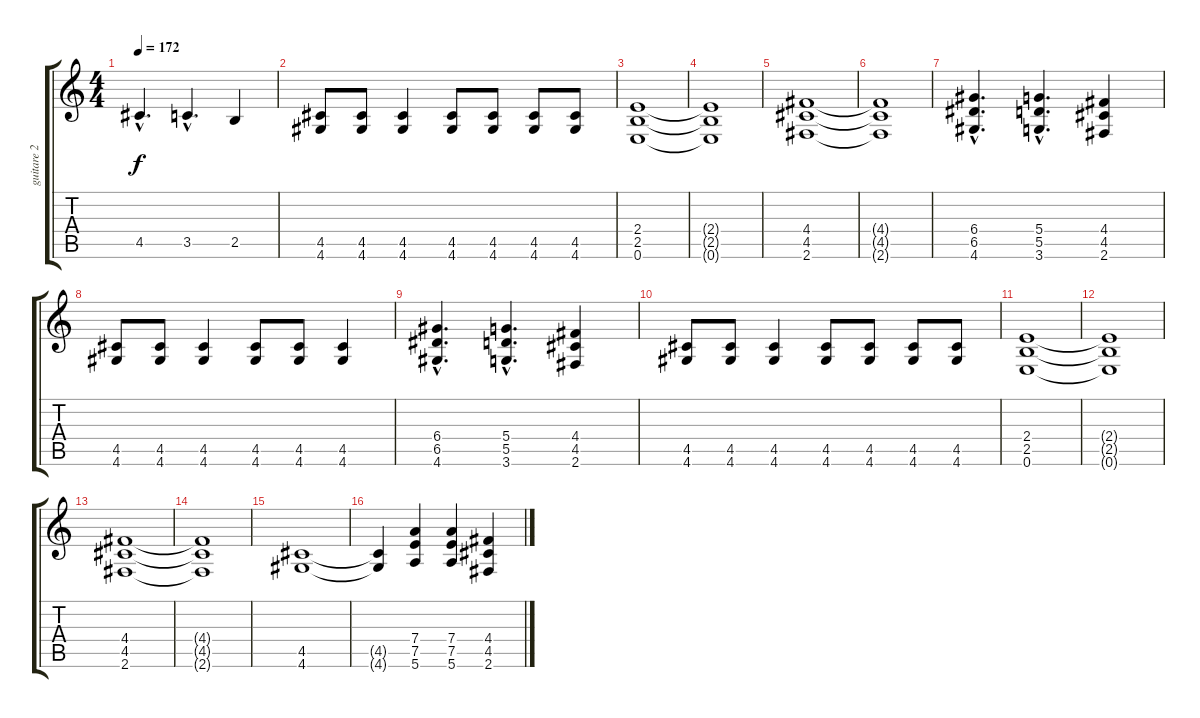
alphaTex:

\track ("guitare 2" "guitare 2") {instrument distortionguitar}
\staff {score tabs}
\tuning (E4 B3 G3 D3 A2 E2) {hide}
\ts (4 4)
\tempo 172
\clef g2
\ks c
4.5{hac}.4{d dy f} 3.5{hac}.4{d} 2.5.4 |
(4.5 4.6).8 (4.5 4.6).8 (4.5 4.6).4 (4.5 4.6).8 (4.5 4.6).8 (4.5 4.6).8 (4.5 4.6).8 |
(2.4 2.5 0.6).1 |
(2.4{t} 2.5{t} 0.6{t}).1 |
(4.4 4.5 2.6).1 |
(4.4{t} 4.5{t} 2.6{t}).1 |
(6.4{hac} 6.5{hac} 4.6{hac}).4{d} (5.4{hac} 5.5{hac} 3.6{hac}).4{d} (4.4 4.5 2.6).4 |
(4.5 4.6).8 (4.5 4.6).8 (4.5 4.6).4 (4.5 4.6).8 (4.5 4.6).8 (4.5 4.6).4 |
(6.4{hac} 6.5{hac} 4.6{hac}).4{d} (5.4{hac} 5.5{hac} 3.6{hac}).4{d} (4.4 4.5 2.6).4 |
(4.5 4.6).8 (4.5 4.6).8 (4.5 4.6).4 (4.5 4.6).8 (4.5 4.6).8 (4.5 4.6).8 (4.5 4.6).8 |
(2.4 2.5 0.6).1 |
(2.4{t} 2.5{t} 0.6{t}).1 |
(4.4 4.5 2.6).1 |
(4.4{t} 4.5{t} 2.6{t}).1 |
(4.5 4.6).1 |
(4.5{t} 4.6{t}).4 (7.4 7.5 5.6).4 (7.4 7.5 5.6).4 (4.4 4.5 2.6).4
